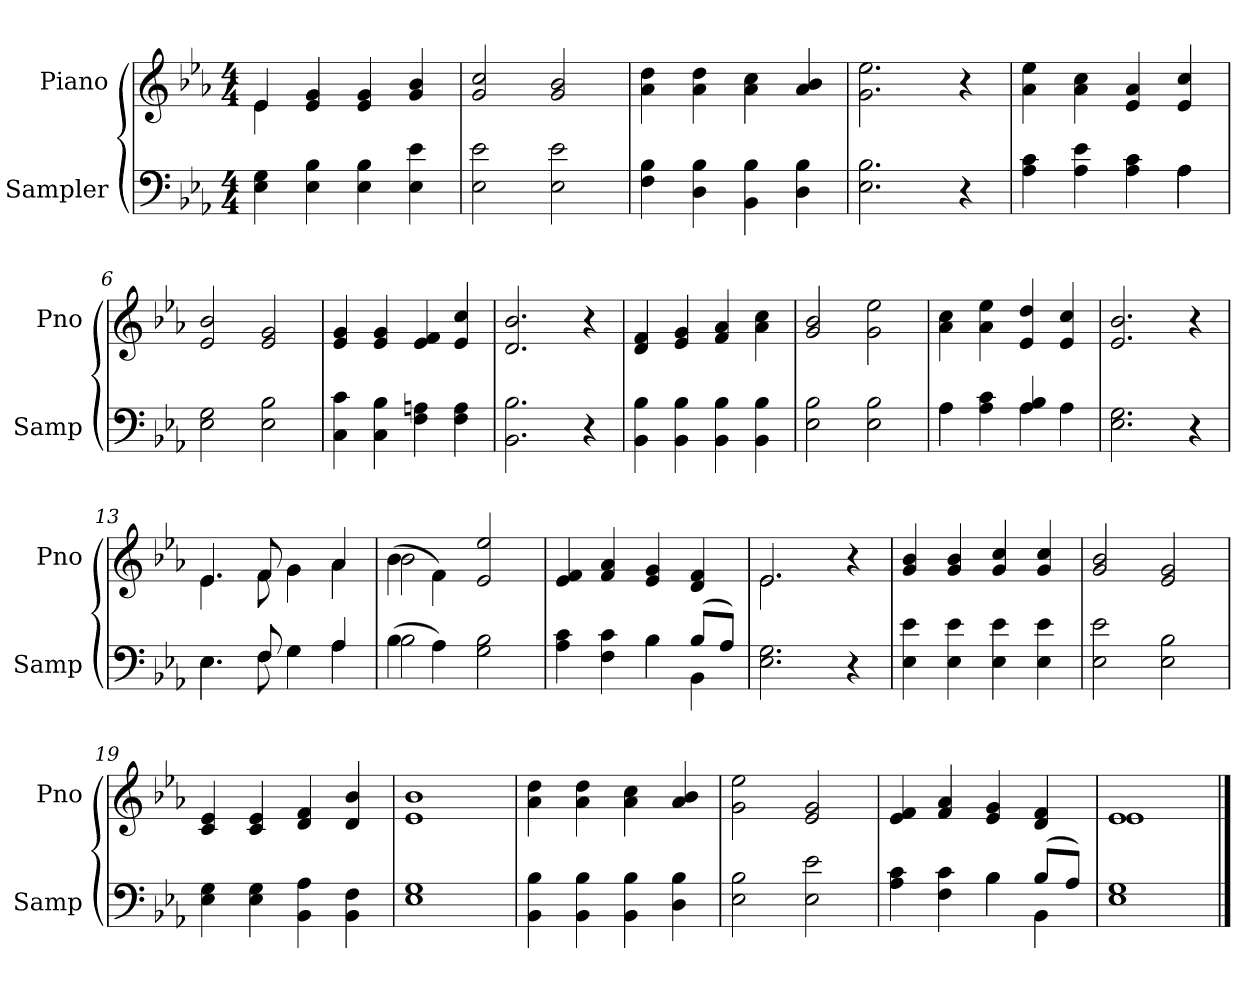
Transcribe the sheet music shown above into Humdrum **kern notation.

**kern	**kern
*part2	*part1
*staff2	*staff1
*I"Sampler	*I"Piano
*I'Samp	*I'Pno
*clefF4	*clefG2
*k[b-e-a-]	*k[b-e-a-]
*E-:	*E-:
*M4/4	*M4/4
=1	=1
*	*^
4E- 4G	4e-/	4e-
4E- 4B-	4e- 4g	2.ryy
4E- 4B-	4e- 4g	.
4E- 4e-	4g 4b-	.
*	*v	*v
=2	=2
2E- 2e-	2g 2cc
2E- 2e-	2g 2b-
=3	=3
4F 4B-	4a- 4dd
4D 4B-	4a- 4dd
4BB- 4B-	4a- 4cc
4D 4B-	4a- 4b-
=4	=4
2.E- 2.B-	2.g 2.ee-
4r	4r
=5	=5
*^	*
4A- 4c	2.ryy	4a- 4ee-
4A- 4e-	.	4a- 4cc
4A- 4c	.	4e- 4a-
4A-\	4A-	4e- 4cc
*v	*v	*
=6	=6
2E- 2G	2e- 2b-
2E- 2B-	2e- 2g
=7	=7
4C 4c	4e- 4g
4C 4B-	4e- 4g
4F 4An	4e- 4f
4F 4A	4e- 4cc
=8	=8
2.BB- 2.B-	2.d 2.b-
4r	4r
=9	=9
4BB- 4B-	4d 4f
4BB- 4B-	4e- 4g
4BB- 4B-	4f 4a-
4BB- 4B-	4a- 4cc
=10	=10
2E- 2B-	2g 2b-
2E- 2B-	2g 2ee-
=11	=11
*^	*
4A-\	4A-	4a- 4cc
4A- 4c	4ryy	4a- 4ee-
4A- 4B-	4A-	4e- 4dd
4A-\	4ryy	4e- 4cc
*v	*v	*
=12	=12
2.E- 2.G	2.e- 2.b-
4r	4r
=13	=13
*^	*^
4.E-\	4.E-	4.e-/	4.e-
8F/	8F	8f/	8f
4G\	4G	4g\	4g
4A-/	4A-	4a-/	4a-
=14	=14	=14	=14
(4B-\	2B-	(4b-\	2b-
4A-\)	.	4f\)	.
2G 2B-	2ryy	2e- 2ee-	2ryy
*	*	*v	*v
=15	=15	=15
4A- 4c	2ryy	4e- 4f
4F 4c	.	4f 4a-
4B-\	4B-	4e- 4g
(8B-/L	4BB-	4d 4f
8A-/J)	.	.
*v	*v	*
=16	=16
*	*^
2.E- 2.G	2.e-/	2.e-
4r	4r	4ryy
*	*v	*v
=17	=17
4E- 4e-	4g 4b-
4E- 4e-	4g 4b-
4E- 4e-	4g 4cc
4E- 4e-	4g 4cc
=18	=18
2E- 2e-	2g 2b-
2E- 2B-	2e- 2g
=19	=19
4E- 4G	4c 4e-
4E- 4G	4c 4e-
4BB- 4A-	4d 4f
4BB- 4F	4d 4b-
=20	=20
1E- 1G	1e- 1b-
=21	=21
4BB- 4B-	4a- 4dd
4BB- 4B-	4a- 4dd
4BB- 4B-	4a- 4cc
4D 4B-	4a- 4b-
=22	=22
2E- 2B-	2g 2ee-
2E- 2e-	2e- 2g
=23	=23
*^	*
4A- 4c	2ryy	4e- 4f
4F 4c	.	4f 4a-
4B-\	4B-	4e- 4g
(8B-/L	4BB-	4d 4f
8A-/J)	.	.
*v	*v	*
=24	=24
*	*^
1E- 1G	1e-/	1e-
*	*v	*v
==	==
*-	*-
